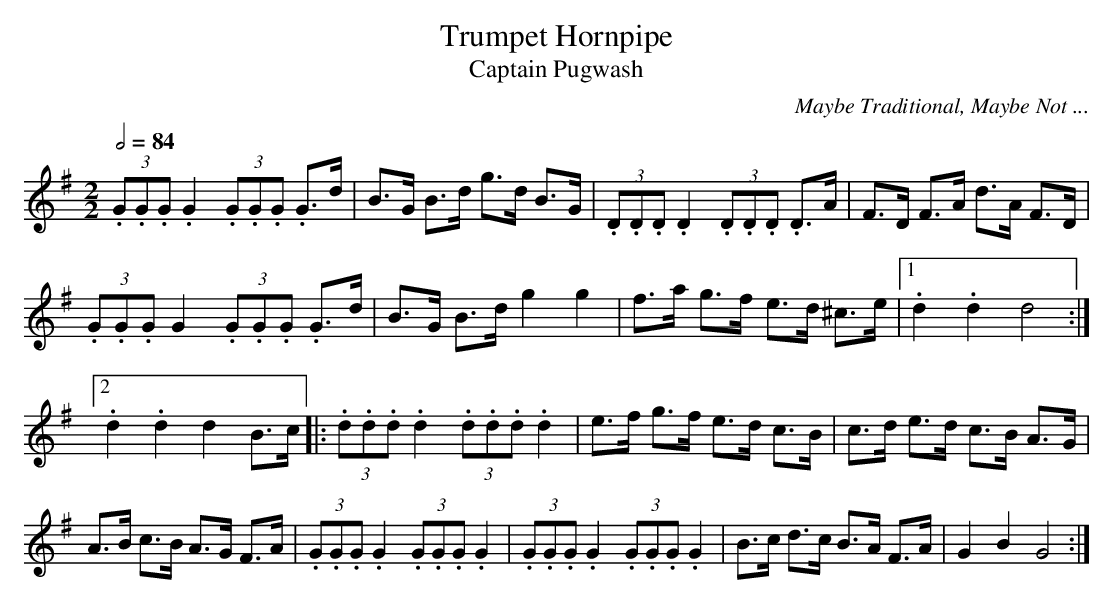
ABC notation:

X:1
T:Trumpet Hornpipe
T:Captain Pugwash
M:2/2
L:1/8
Q:1/2=84
C:Maybe Traditional, Maybe Not ...
K:G
(3.G.G.G .G2 (3.G.G.G .G>d|B>G B>d g>d B>G|\
(3.D.D.D .D2 (3.D.D.D .D>A|F>D F>A d>A F>D|
(3.G.G.G G2 (3.G.G.G .G>d|B>G B>d g2 g2|\
f>a g>f e>d ^c>e|[1 .d2 .d2 d4 :|
[2 .d2 .d2 d2 B>c |: (3.d.d.d .d2 (3.d.d.d .d2|\
e>f g>f e>d c>B|c>d e>d c>B A>G|
A>B c>B A>G F>A| (3.G.G.G .G2 (3.G.G.G .G2|\
(3.G.G.G .G2 (3.G.G.G .G2|B>c d>c B>A F>A|G2 B2 G4:|
